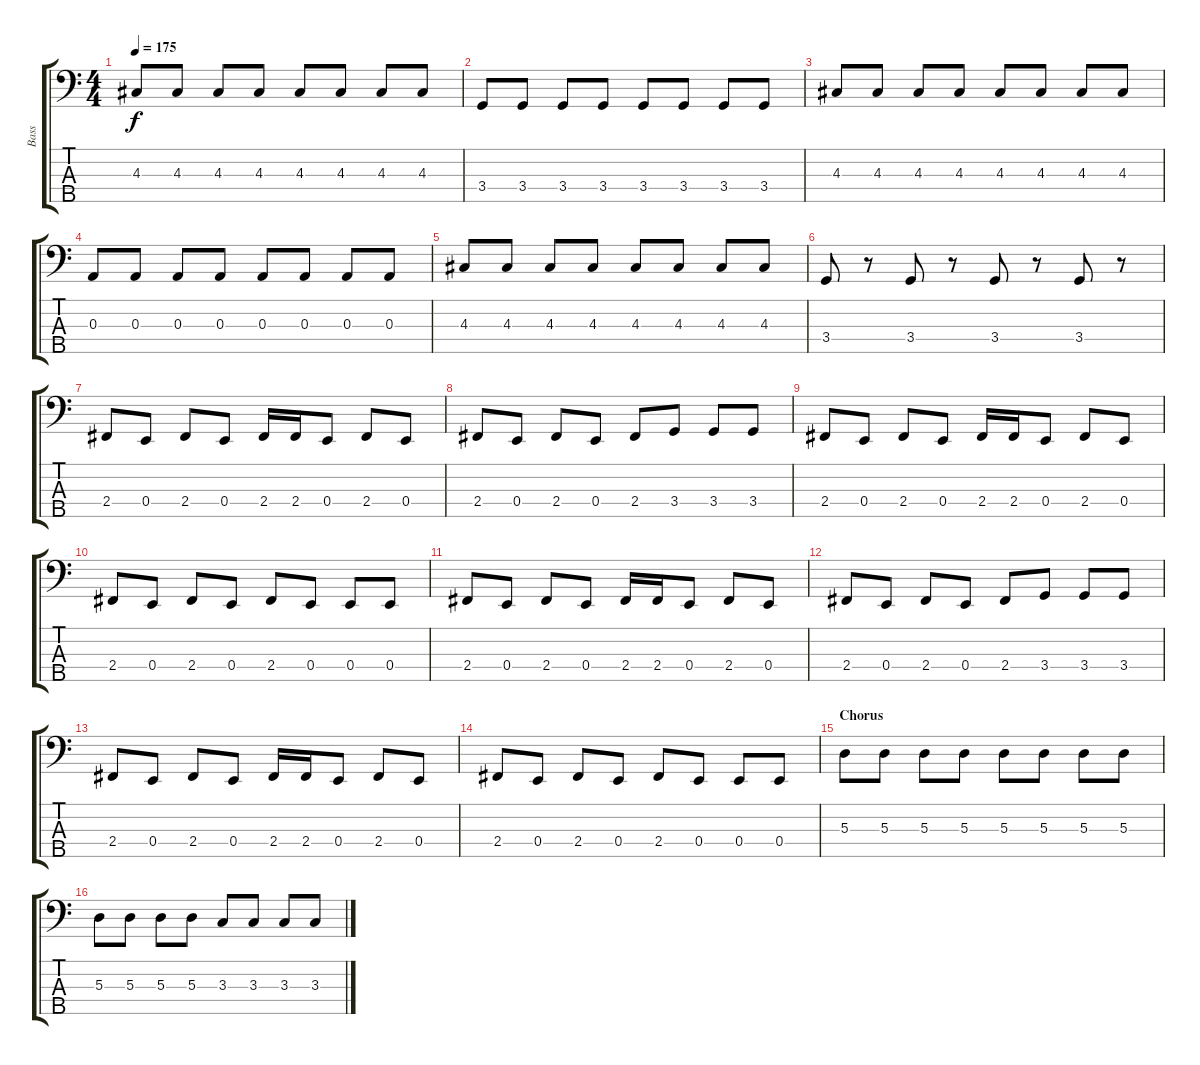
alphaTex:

\track ("Bass" "Bass") {instrument electricbassfinger}
\staff {score tabs}
\tuning (G2 D2 A1 E1 B0) {hide}
\ts (4 4)
\tempo 175
\clef f4
\ks c
4.3.8{dy f} 4.3.8 4.3.8 4.3.8 4.3.8 4.3.8 4.3.8 4.3.8 |
3.4.8 3.4.8 3.4.8 3.4.8 3.4.8 3.4.8 3.4.8 3.4.8 |
4.3.8 4.3.8 4.3.8 4.3.8 4.3.8 4.3.8 4.3.8 4.3.8 |
0.3.8 0.3.8 0.3.8 0.3.8 0.3.8 0.3.8 0.3.8 0.3.8 |
4.3.8 4.3.8 4.3.8 4.3.8 4.3.8 4.3.8 4.3.8 4.3.8 |
3.4.8 r.8 3.4.8 r.8 3.4.8 r.8 3.4.8 r.8 |
2.4.8 0.4.8 2.4.8 0.4.8 2.4.16 2.4.16 0.4.8 2.4.8 0.4.8 |
2.4.8 0.4.8 2.4.8 0.4.8 2.4.8 3.4.8 3.4.8 3.4.8 |
2.4.8 0.4.8 2.4.8 0.4.8 2.4.16 2.4.16 0.4.8 2.4.8 0.4.8 |
2.4.8 0.4.8 2.4.8 0.4.8 2.4.8 0.4.8 0.4.8 0.4.8 |
2.4.8 0.4.8 2.4.8 0.4.8 2.4.16 2.4.16 0.4.8 2.4.8 0.4.8 |
2.4.8 0.4.8 2.4.8 0.4.8 2.4.8 3.4.8 3.4.8 3.4.8 |
2.4.8 0.4.8 2.4.8 0.4.8 2.4.16 2.4.16 0.4.8 2.4.8 0.4.8 |
2.4.8 0.4.8 2.4.8 0.4.8 2.4.8 0.4.8 0.4.8 0.4.8 |
\section ("" "Chorus")
5.3.8 5.3.8 5.3.8 5.3.8 5.3.8 5.3.8 5.3.8 5.3.8 |
5.3.8 5.3.8 5.3.8 5.3.8 3.3.8 3.3.8 3.3.8 3.3.8
